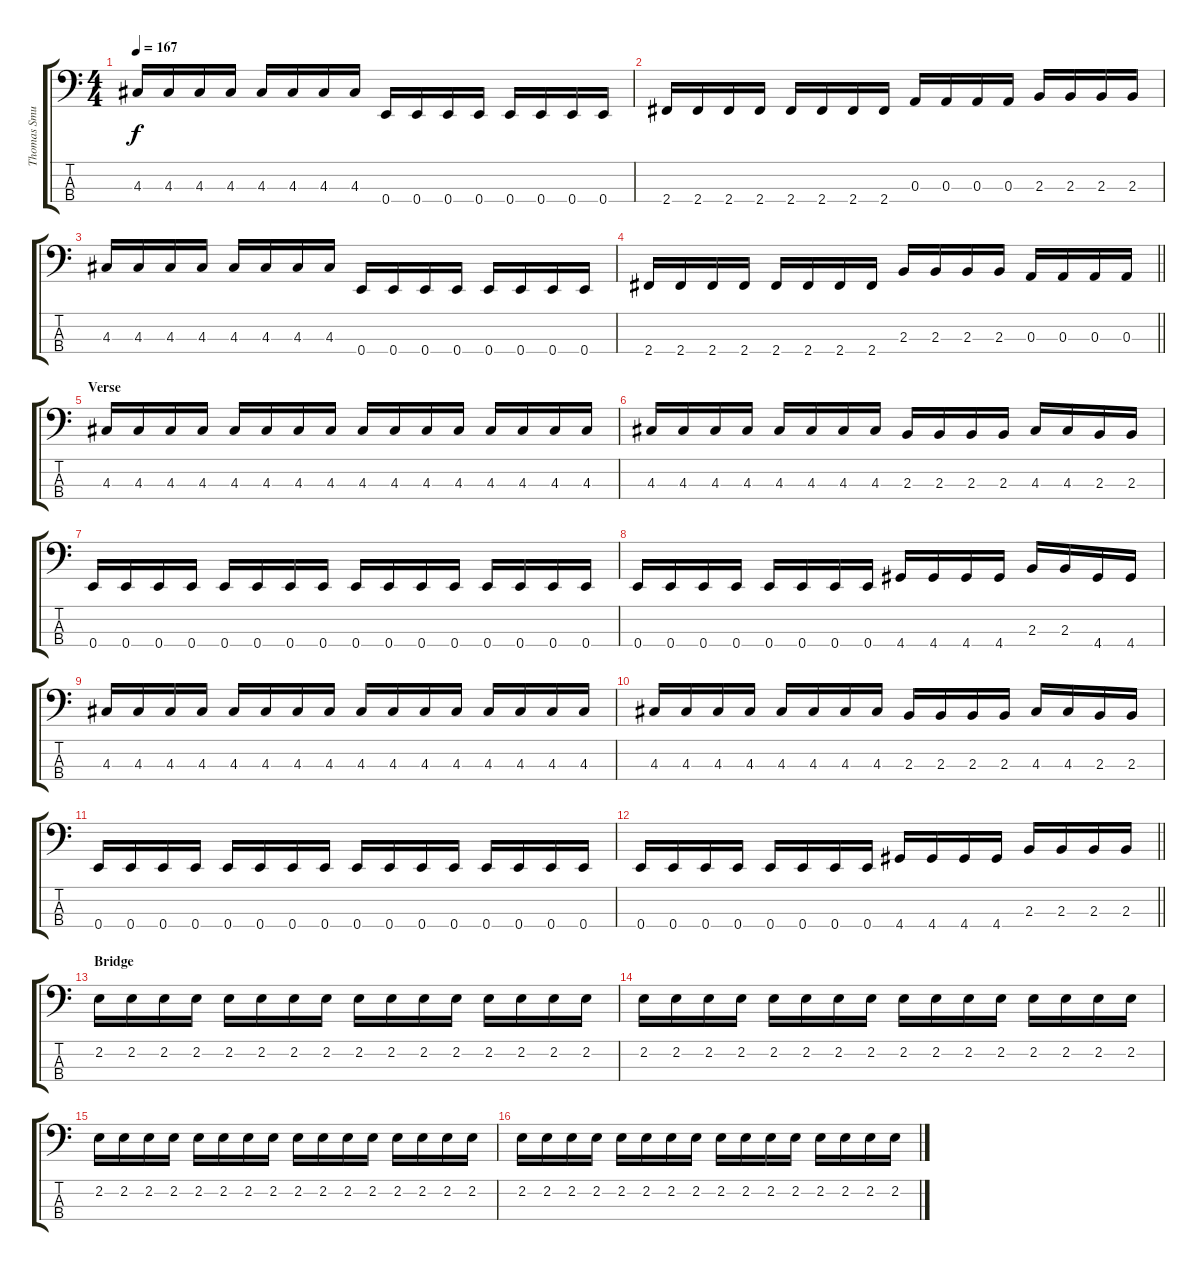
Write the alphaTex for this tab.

\track ("Thomas Smuszinsky" "Thomas Smu") {instrument electricbassfinger}
\staff {score tabs}
\tuning (G2 D2 A1 E1) {hide}
\ts (4 4)
\tempo 167
\clef f4
\ks c
4.3.16{dy f} 4.3.16 4.3.16 4.3.16 4.3.16 4.3.16 4.3.16 4.3.16 0.4.16 0.4.16 0.4.16 0.4.16 0.4.16 0.4.16 0.4.16 0.4.16 |
2.4.16 2.4.16 2.4.16 2.4.16 2.4.16 2.4.16 2.4.16 2.4.16 0.3.16 0.3.16 0.3.16 0.3.16 2.3.16 2.3.16 2.3.16 2.3.16 |
4.3.16 4.3.16 4.3.16 4.3.16 4.3.16 4.3.16 4.3.16 4.3.16 0.4.16 0.4.16 0.4.16 0.4.16 0.4.16 0.4.16 0.4.16 0.4.16 |
\barLineRight lightlight
2.4.16 2.4.16 2.4.16 2.4.16 2.4.16 2.4.16 2.4.16 2.4.16 2.3.16 2.3.16 2.3.16 2.3.16 0.3.16 0.3.16 0.3.16 0.3.16 |
\section ("" "Verse")
4.3.16 4.3.16 4.3.16 4.3.16 4.3.16 4.3.16 4.3.16 4.3.16 4.3.16 4.3.16 4.3.16 4.3.16 4.3.16 4.3.16 4.3.16 4.3.16 |
4.3.16 4.3.16 4.3.16 4.3.16 4.3.16 4.3.16 4.3.16 4.3.16 2.3.16 2.3.16 2.3.16 2.3.16 4.3.16 4.3.16 2.3.16 2.3.16 |
0.4.16 0.4.16 0.4.16 0.4.16 0.4.16 0.4.16 0.4.16 0.4.16 0.4.16 0.4.16 0.4.16 0.4.16 0.4.16 0.4.16 0.4.16 0.4.16 |
0.4.16 0.4.16 0.4.16 0.4.16 0.4.16 0.4.16 0.4.16 0.4.16 4.4.16 4.4.16 4.4.16 4.4.16 2.3.16 2.3.16 4.4.16 4.4.16 |
4.3.16 4.3.16 4.3.16 4.3.16 4.3.16 4.3.16 4.3.16 4.3.16 4.3.16 4.3.16 4.3.16 4.3.16 4.3.16 4.3.16 4.3.16 4.3.16 |
4.3.16 4.3.16 4.3.16 4.3.16 4.3.16 4.3.16 4.3.16 4.3.16 2.3.16 2.3.16 2.3.16 2.3.16 4.3.16 4.3.16 2.3.16 2.3.16 |
0.4.16 0.4.16 0.4.16 0.4.16 0.4.16 0.4.16 0.4.16 0.4.16 0.4.16 0.4.16 0.4.16 0.4.16 0.4.16 0.4.16 0.4.16 0.4.16 |
\barLineRight lightlight
0.4.16 0.4.16 0.4.16 0.4.16 0.4.16 0.4.16 0.4.16 0.4.16 4.4.16 4.4.16 4.4.16 4.4.16 2.3.16 2.3.16 2.3.16 2.3.16 |
\section ("" "Bridge")
2.2.16 2.2.16 2.2.16 2.2.16 2.2.16 2.2.16 2.2.16 2.2.16 2.2.16 2.2.16 2.2.16 2.2.16 2.2.16 2.2.16 2.2.16 2.2.16 |
2.2.16 2.2.16 2.2.16 2.2.16 2.2.16 2.2.16 2.2.16 2.2.16 2.2.16 2.2.16 2.2.16 2.2.16 2.2.16 2.2.16 2.2.16 2.2.16 |
2.2.16 2.2.16 2.2.16 2.2.16 2.2.16 2.2.16 2.2.16 2.2.16 2.2.16 2.2.16 2.2.16 2.2.16 2.2.16 2.2.16 2.2.16 2.2.16 |
2.2.16 2.2.16 2.2.16 2.2.16 2.2.16 2.2.16 2.2.16 2.2.16 2.2.16 2.2.16 2.2.16 2.2.16 2.2.16 2.2.16 2.2.16 2.2.16
